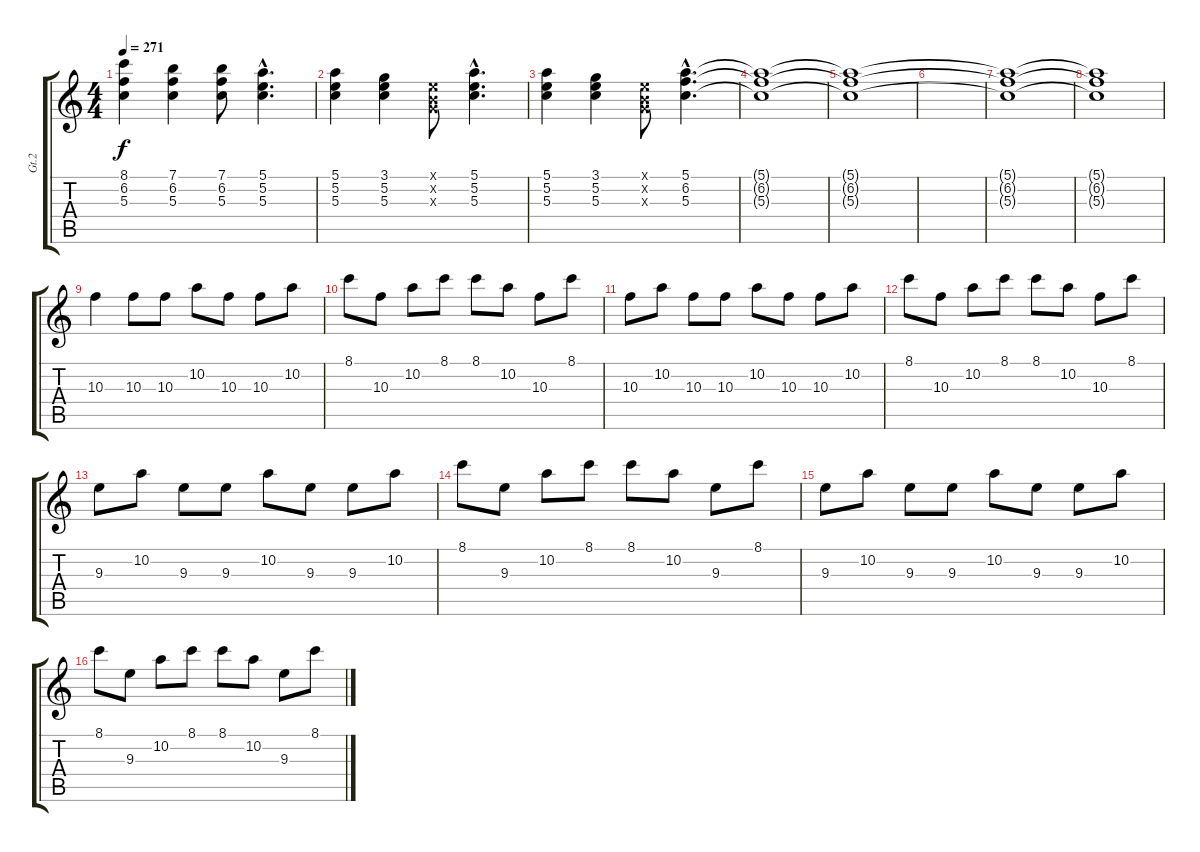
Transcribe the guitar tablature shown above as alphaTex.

\track ("Gt.2" "Gt.2") {instrument distortionguitar}
\staff {score tabs}
\tuning (E4 B3 G3 D3 A2 E2) {hide}
\ts (4 4)
\tempo 271
\clef g2
\ks c
(8.1 6.2 5.3).4{dy f} (7.1 6.2 5.3).4 (7.1 6.2 5.3).8 (5.1{hac} 5.2{hac} 5.3{hac}).4{d} |
(5.1 5.2 5.3).4 (3.1 5.2 5.3).4 (0.1{x} 0.2{x} 0.3{x}).8 (5.1{hac} 5.2{hac} 5.3{hac}).4{d} |
(5.1 5.2 5.3).4 (3.1 5.2 5.3).4 (0.1{x} 0.2{x} 0.3{x}).8 (5.1{hac} 6.2{hac} 5.3{hac}).4{d} |
(5.1{t} 6.2{t} 5.3{t}).1 |
(5.1{t} 6.2{t} 5.3{t}).1 |
|
(5.1{t} 6.2{t} 5.3{t}).1 |
(5.1{t} 6.2{t} 5.3{t}).1 |
10.3.4{volume 8 instrument electricguitarmuted} 10.3.8 10.3.8 10.2.8 10.3.8 10.3.8 10.2.8 |
8.1.8 10.3.8 10.2.8 8.1.8 8.1.8 10.2.8 10.3.8 8.1.8 |
10.3.8 10.2.8 10.3.8 10.3.8 10.2.8 10.3.8 10.3.8 10.2.8 |
8.1.8 10.3.8 10.2.8 8.1.8 8.1.8 10.2.8 10.3.8 8.1.8 |
9.3.8 10.2.8 9.3.8 9.3.8 10.2.8 9.3.8 9.3.8 10.2.8 |
8.1.8 9.3.8 10.2.8 8.1.8 8.1.8 10.2.8 9.3.8 8.1.8 |
9.3.8 10.2.8 9.3.8 9.3.8 10.2.8 9.3.8 9.3.8 10.2.8 |
8.1.8 9.3.8 10.2.8 8.1.8 8.1.8 10.2.8 9.3.8 8.1.8
